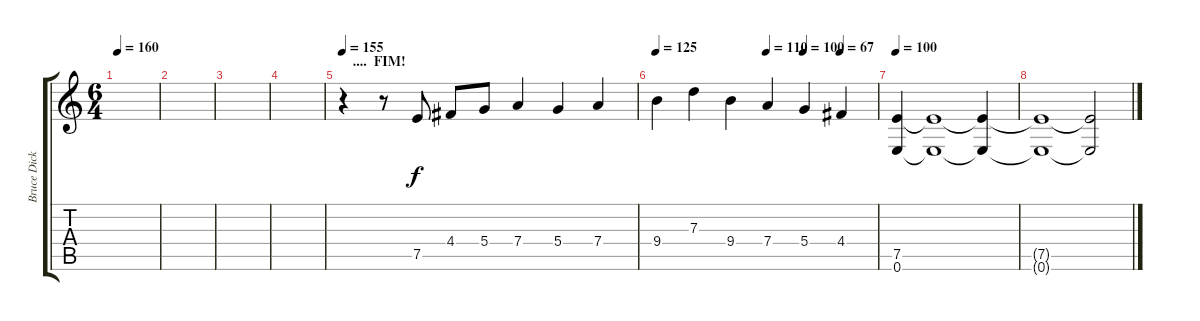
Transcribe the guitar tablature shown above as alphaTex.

\track ("Bruce Dickinson" "Bruce Dick") {instrument acousticguitarsteel}
\staff {score tabs}
\tuning (E4 B3 G3 D3 A2 E2) {hide}
\ts (6 4)
\tempo 160
\clef g2
\ks c
|
|
|
|
\section ("" "    ....  FIM!      ")
\tempo 155
r.4{volume 12 instrument acousticguitarsteel} r.8 7.5.8 4.4.8 5.4.8 7.4.4 5.4.4 7.4.4 |
\tempo 125
\tempo (110 0.5)
\tempo (100 0.6666666666666666)
\tempo (67 0.8333333333333334)
9.4.4 7.3.4 9.4.4 7.4.4 5.4.4 4.4.4 |
\tempo 100
(7.5 0.6).4 (7.5{t} 0.6{t}).1 (7.5{t} 0.6{t}).4 |
(7.5{t} 0.6{t}).1 (7.5{t} 0.6{t}).2
